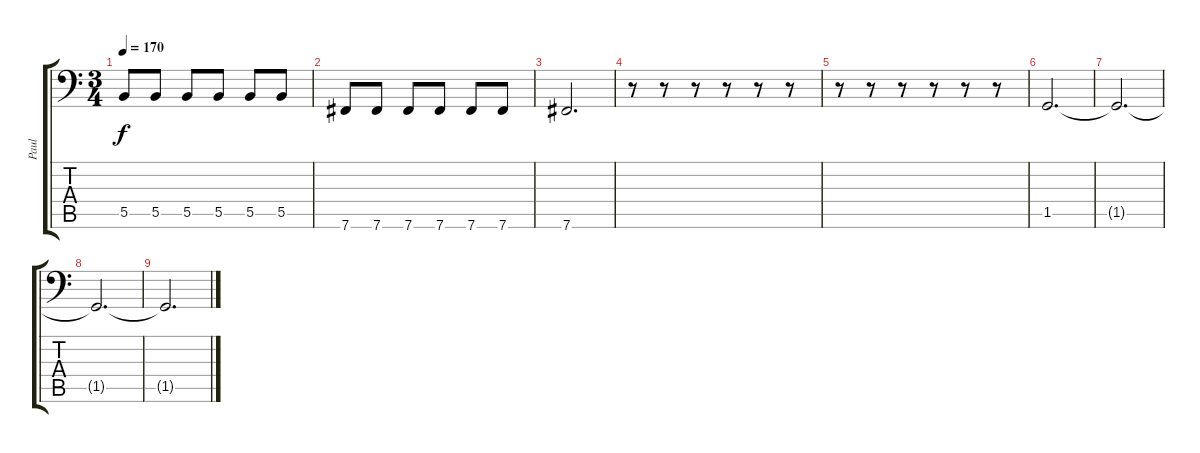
\track ("Paul" "Paul") {instrument electricbassfinger}
\staff {score tabs}
\tuning (Db3 Ab2 E2 B1 Gb1 B0) {hide}
\ts (3 4)
\tempo 170
\clef f4
\ks c
5.5.8{dy f} 5.5.8 5.5.8 5.5.8 5.5.8 5.5.8 |
7.6.8 7.6.8 7.6.8 7.6.8 7.6.8 7.6.8 |
7.6.2{d} |
r.8 r.8 r.8 r.8 r.8 r.8 |
r.8 r.8 r.8 r.8 r.8 r.8 |
1.5.2{d} |
1.5{t}.2{d} |
1.5{t}.2{d} |
1.5{t}.2{d}
